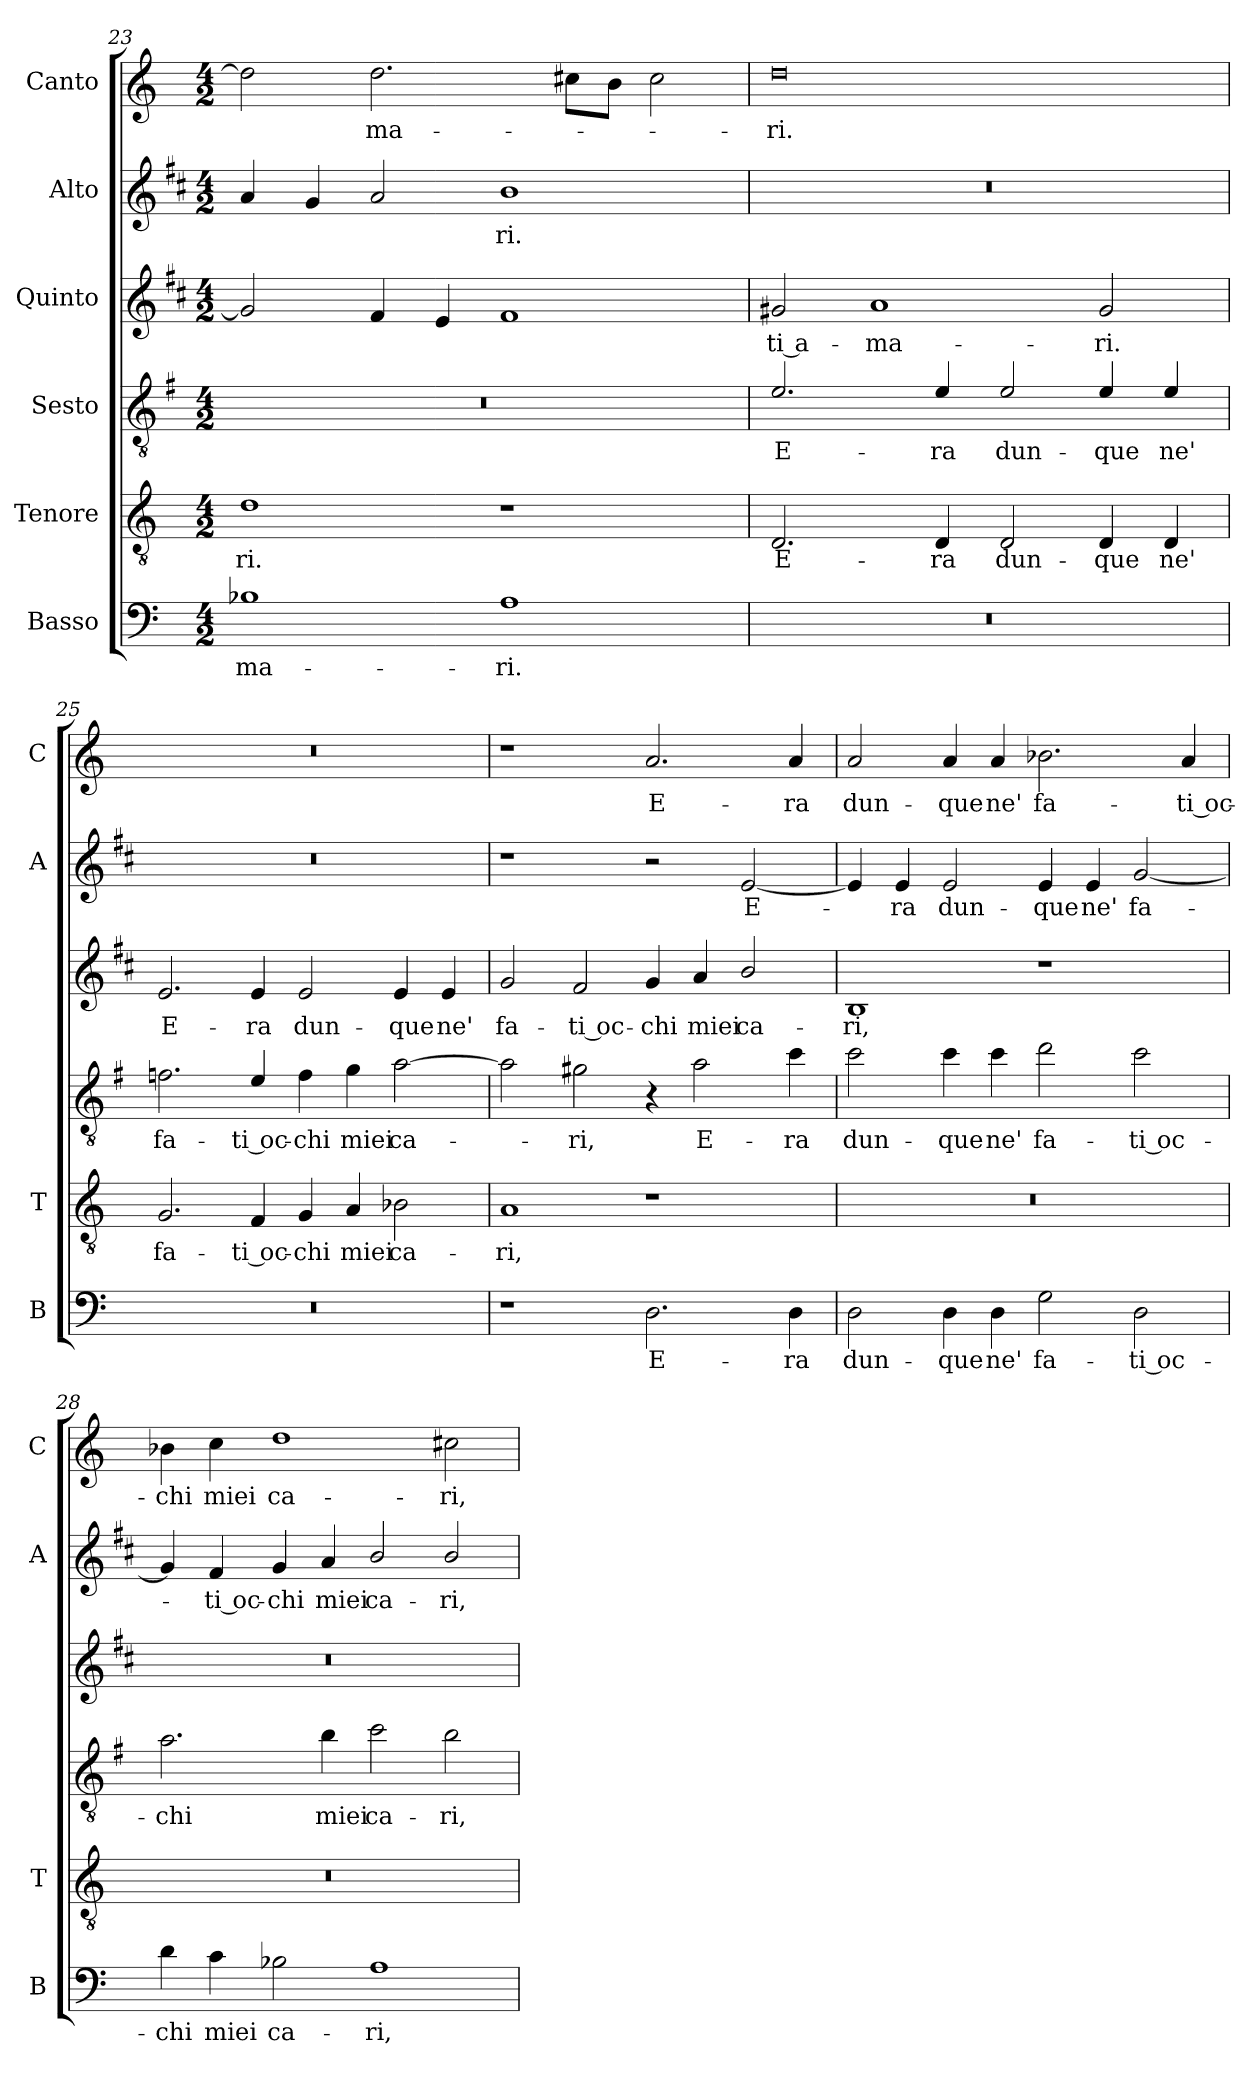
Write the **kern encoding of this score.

**kern	**text	**kern	**text	**kern	**text	**kern	**text	**kern	**text	**kern	**text
*part6	*part6	*part5	*part5	*part4	*part4	*part3	*part3	*part2	*part2	*part1	*part1
*staff6	*staff6	*staff5	*staff5	*staff4	*staff4	*staff3	*staff3	*staff2	*staff2	*staff1	*staff1
*I"Basso	*	*I"Tenore	*	*I"Sesto	*	*I"Quinto	*	*I"Alto	*	*I"Canto	*
*I'B	*	*I'T	*	*	*	*	*	*I'A	*	*I'C	*
*clefF4	*	*clefGv2	*	*clefGv2	*	*clefG2	*	*clefG2	*	*clefG2	*
*	*	*	*	*ITrd4c7	*	*ITrd1c2	*	*ITrd1c2	*	*	*
*k[]	*	*k[]	*	*k[]	*	*k[]	*	*k[]	*	*k[]	*
*C:	*	*C:	*	*C:	*	*C:	*	*C:	*	*C:	*
*M4/2	*	*M4/2	*	*M4/2	*	*M4/2	*	*M4/2	*	*M4/2	*
=23	=23	=23	=23	=23	=23	=23	=23	=23	=23	=23	=23
!	!LO:LY:b	!	!LO:LY:b	!	!	!	!	!	!	!	!
1B-X	-ma-	1d	-ri.	0r	.	2f/]	.	4g/	.	2dd\]	.
.	.	.	.	.	.	.	.	4f/	.	.	.
!	!	!	!	!	!	!	!	!	!	!	!LO:LY:b
.	.	.	.	.	.	4e/	.	2g/	.	2.dd\	-ma-
.	.	.	.	.	.	4d/	.	.	.	.	.
!	!LO:LY:b	!	!	!	!	!	!	!	!LO:LY:b	!	!
1A	-ri.	1r	.	.	.	1e	.	1a	-ri.	.	.
.	.	.	.	.	.	.	.	.	.	8cc#X\L	.
.	.	.	.	.	.	.	.	.	.	8b\J	.
.	.	.	.	.	.	.	.	.	.	2cc#\	.
=24	=24	=24	=24	=24	=24	=24	=24	=24	=24	=24	=24
!	!	!	!LO:LY:b	!	!LO:LY:b	!	!LO:LY:b	!	!	!	!LO:LY:b
0r	.	2.D/	E-	2.A/	E-	2f#X/	-ti a-	0r	.	0dd	-ri.
!	!	!	!	!	!	!	!LO:LY:b	!	!	!	!
.	.	.	.	.	.	1g	-ma-	.	.	.	.
!	!	!	!LO:LY:b	!	!LO:LY:b	!	!	!	!	!	!
.	.	4D/	-ra	4A/	-ra	.	.	.	.	.	.
!	!	!	!LO:LY:b	!	!LO:LY:b	!	!	!	!	!	!
.	.	2D/	dun-	2A/	dun-	.	.	.	.	.	.
!	!	!	!LO:LY:b	!	!LO:LY:b	!	!LO:LY:b	!	!	!	!
.	.	4D/	-que	4A/	-que	2f#/	-ri.	.	.	.	.
!	!	!	!LO:LY:b	!	!LO:LY:b	!	!	!	!	!	!
.	.	4D/	ne'	4A/	ne'	.	.	.	.	.	.
=25	=25	=25	=25	=25	=25	=25	=25	=25	=25	=25	=25
!	!	!	!LO:LY:b	!	!LO:LY:b	!	!LO:LY:b	!	!	!	!
0r	.	2.G/	fa-	2.B-X\	fa-	2.d/	E-	0r	.	0r	.
!	!	!	!LO:LY:b	!	!LO:LY:b	!	!LO:LY:b	!	!	!	!
.	.	4F/	-ti oc-	4A/	-ti oc-	4d/	-ra	.	.	.	.
!	!	!	!LO:LY:b	!	!LO:LY:b	!	!LO:LY:b	!	!	!	!
.	.	4G/	-chi	4B-\	-chi	2d/	dun-	.	.	.	.
!	!	!	!LO:LY:b	!	!LO:LY:b	!	!	!	!	!	!
.	.	4A/	miei	4c\	miei	.	.	.	.	.	.
!	!	!	!LO:LY:b	!	!LO:LY:b	!	!LO:LY:b	!	!	!	!
.	.	2B-X\	ca-	[2d\	ca-	4d/	-que	.	.	.	.
!	!	!	!	!	!	!	!LO:LY:b	!	!	!	!
.	.	.	.	.	.	4d/	ne'	.	.	.	.
!!LO:LB:g=z
=26	=26	=26	=26	=26	=26	=26	=26	=26	=26	=26	=26
!	!	!	!LO:LY:b	!	!	!	!LO:LY:b	!	!	!	!
1r	.	1A	-ri,	2d\]	.	2f/	fa-	1r	.	1r	.
!	!	!	!	!	!LO:LY:b	!	!LO:LY:b	!	!	!	!
.	.	.	.	2c#X\	-ri,	2e/	-ti oc-	.	.	.	.
!	!LO:LY:b	!	!	!	!	!	!LO:LY:b	!	!	!	!LO:LY:b
2.D\	E-	1r	.	4r	.	4f/	-chi	2r	.	2.a/	E-
!	!	!	!	!	!LO:LY:b	!	!LO:LY:b	!	!	!	!
.	.	.	.	2d\	E-	4g/	miei	.	.	.	.
!	!	!	!	!	!	!	!LO:LY:b	!	!LO:LY:b	!	!
.	.	.	.	.	.	2a/	ca-	[2d/	E-	.	.
!	!LO:LY:b	!	!	!	!LO:LY:b	!	!	!	!	!	!LO:LY:b
4D\	-ra	.	.	4f\	-ra	.	.	.	.	4a/	-ra
=27	=27	=27	=27	=27	=27	=27	=27	=27	=27	=27	=27
!	!LO:LY:b	!	!	!	!LO:LY:b	!	!LO:LY:b	!	!	!	!LO:LY:b
2D\	dun-	0r	.	2f\	dun-	1A	-ri,	4d/]	.	2a/	dun-
!	!	!	!	!	!	!	!	!	!LO:LY:b	!	!
.	.	.	.	.	.	.	.	4d/	-ra	.	.
!	!LO:LY:b	!	!	!	!LO:LY:b	!	!	!	!LO:LY:b	!	!LO:LY:b
4D\	-que	.	.	4f\	-que	.	.	2d/	dun-	4a/	-que
!	!LO:LY:b	!	!	!	!LO:LY:b	!	!	!	!	!	!LO:LY:b
4D\	ne'	.	.	4f\	ne'	.	.	.	.	4a/	ne'
!	!LO:LY:b	!	!	!	!LO:LY:b	!	!	!	!LO:LY:b	!	!LO:LY:b
2G\	fa-	.	.	2g\	fa-	1r	.	4d/	-que	2.b-X\	fa-
!	!	!	!	!	!	!	!	!	!LO:LY:b	!	!
.	.	.	.	.	.	.	.	4d/	ne'	.	.
!	!LO:LY:b	!	!	!	!LO:LY:b	!	!	!	!LO:LY:b	!	!
2D\	-ti oc-	.	.	2f\	-ti oc-	.	.	[2f/	fa-	.	.
!	!	!	!	!	!	!	!	!	!	!	!LO:LY:b
.	.	.	.	.	.	.	.	.	.	4a/	-ti oc-
=28	=28	=28	=28	=28	=28	=28	=28	=28	=28	=28	=28
!	!LO:LY:b	!	!	!	!LO:LY:b	!	!	!	!	!	!LO:LY:b
4d\	-chi	0r	.	2.d\	-chi	0r	.	4f/]	.	4b-X\	-chi
!	!LO:LY:b	!	!	!	!	!	!	!	!LO:LY:b	!	!LO:LY:b
4c\	miei	.	.	.	.	.	.	4e/	-ti oc-	4cc\	miei
!	!LO:LY:b	!	!	!	!	!	!	!	!LO:LY:b	!	!LO:LY:b
2B-X\	ca-	.	.	.	.	.	.	4f/	-chi	1dd	ca-
!	!	!	!	!	!LO:LY:b	!	!	!	!LO:LY:b	!	!
.	.	.	.	4e\	miei	.	.	4g/	miei	.	.
!	!LO:LY:b	!	!	!	!LO:LY:b	!	!	!	!LO:LY:b	!	!
1A	-ri,	.	.	2f\	ca-	.	.	2a/	ca-	.	.
!	!	!	!	!	!LO:LY:b	!	!	!	!LO:LY:b	!	!LO:LY:b
.	.	.	.	2e\	-ri,	.	.	2a/	-ri,	2cc#X\	-ri,
=	=	=	=	=	=	=	=	=	=	=	=
*-	*-	*-	*-	*-	*-	*-	*-	*-	*-	*-	*-
